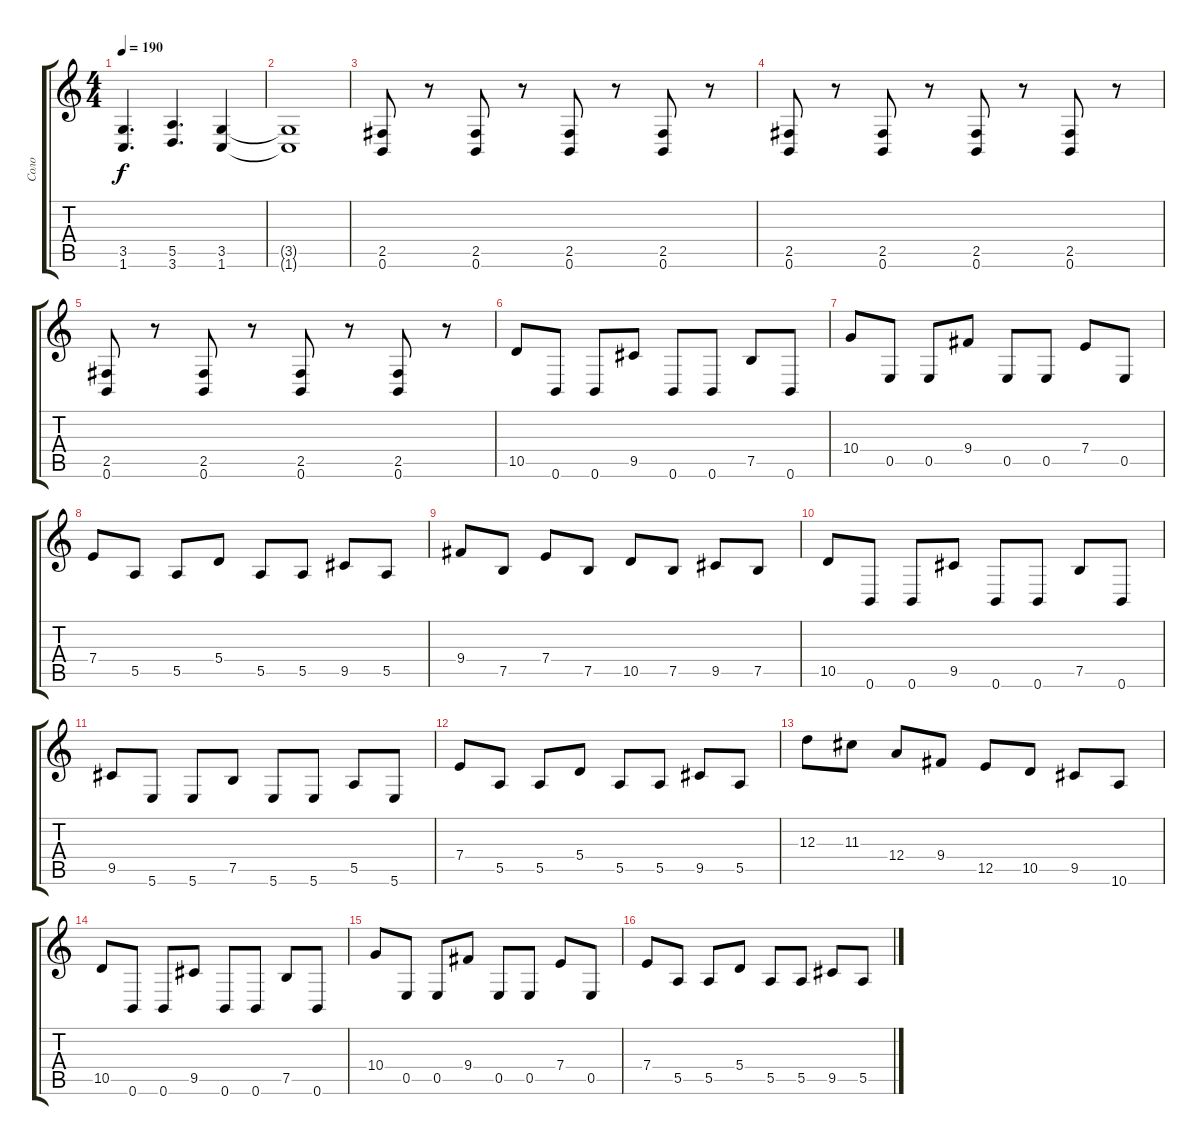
\track ("Соло" "Соло") {instrument distortionguitar}
\staff {score tabs}
\tuning (B3 Gb3 D3 A2 E2 B1) {hide}
\ts (4 4)
\tempo 190
\clef g2
\ks c
(3.5 1.6).4{d dy f} (5.5 3.6).4{d} (3.5 1.6).4 |
(3.5{t} 1.6{t}).1 |
(2.5 0.6).8 r.8 (2.5 0.6).8 r.8 (2.5 0.6).8 r.8 (2.5 0.6).8 r.8 |
(2.5 0.6).8 r.8 (2.5 0.6).8 r.8 (2.5 0.6).8 r.8 (2.5 0.6).8 r.8 |
(2.5 0.6).8 r.8 (2.5 0.6).8 r.8 (2.5 0.6).8 r.8 (2.5 0.6).8 r.8 |
10.5.8 0.6.8 0.6.8 9.5.8 0.6.8 0.6.8 7.5.8 0.6.8 |
10.4.8 0.5.8 0.5.8 9.4.8 0.5.8 0.5.8 7.4.8 0.5.8 |
7.4.8 5.5.8 5.5.8 5.4.8 5.5.8 5.5.8 9.5.8 5.5.8 |
9.4.8 7.5.8 7.4.8 7.5.8 10.5.8 7.5.8 9.5.8 7.5.8 |
10.5.8 0.6.8 0.6.8 9.5.8 0.6.8 0.6.8 7.5.8 0.6.8 |
9.5.8 5.6.8 5.6.8 7.5.8 5.6.8 5.6.8 5.5.8 5.6.8 |
7.4.8 5.5.8 5.5.8 5.4.8 5.5.8 5.5.8 9.5.8 5.5.8 |
12.3.8 11.3.8 12.4.8 9.4.8 12.5.8 10.5.8 9.5.8 10.6.8 |
10.5.8 0.6.8 0.6.8 9.5.8 0.6.8 0.6.8 7.5.8 0.6.8 |
10.4.8 0.5.8 0.5.8 9.4.8 0.5.8 0.5.8 7.4.8 0.5.8 |
7.4.8 5.5.8 5.5.8 5.4.8 5.5.8 5.5.8 9.5.8 5.5.8
